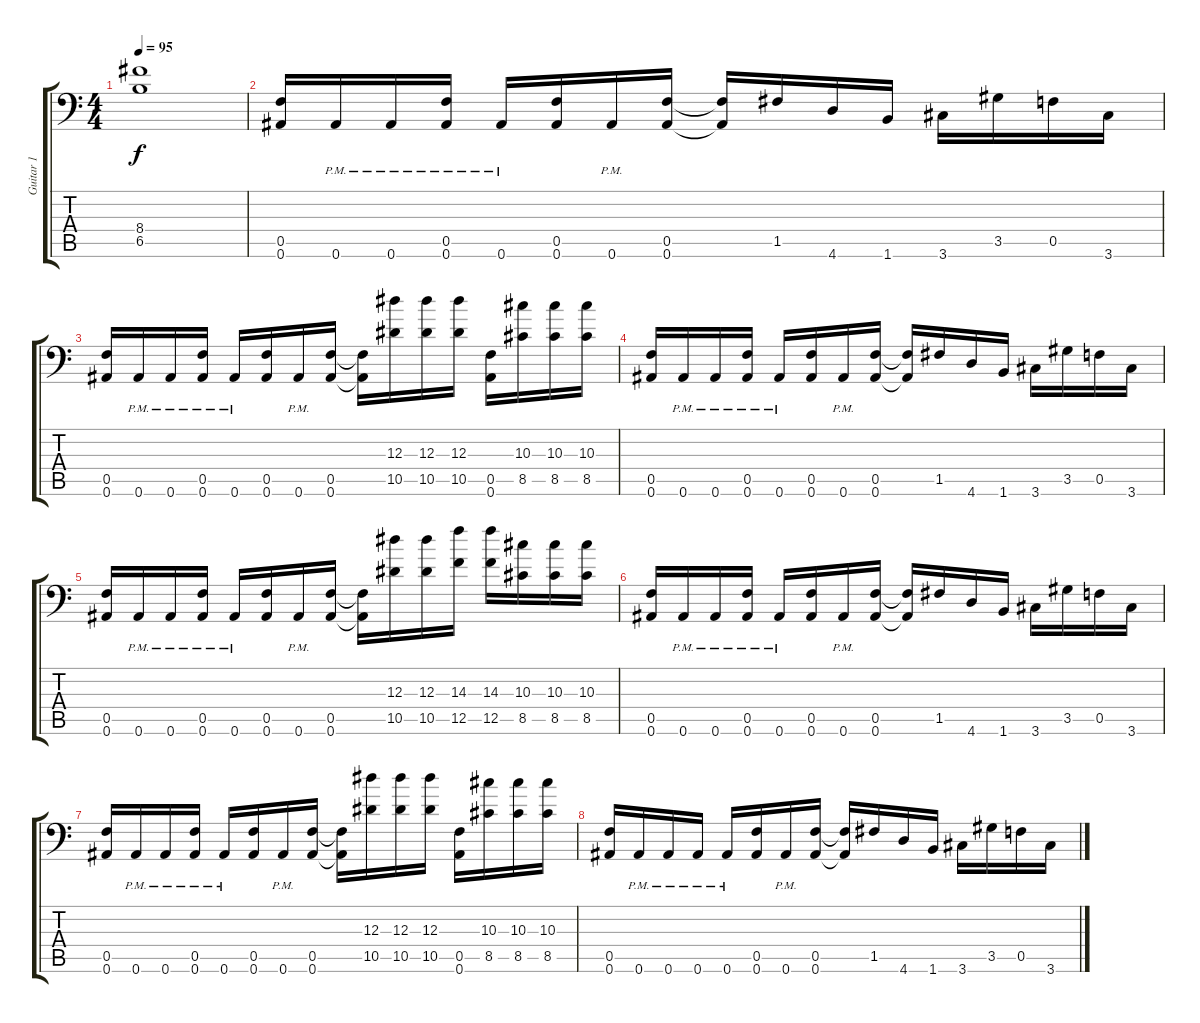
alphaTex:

\track ("Guitar 1" "Guitar 1") {instrument distortionguitar}
\staff {score tabs}
\tuning (C4 G3 Eb3 Bb2 F2 Bb1) {hide}
\ts (4 4)
\tempo 95
\clef f4
\ks c
(8.4{t} 6.5{t}).1{dy f} |
(0.5 0.6).16 0.6{pm}.16 0.6{pm}.16 (0.5 0.6{pm}).16 0.6{pm}.16 (0.5 0.6).16 0.6{pm}.16 (0.5 0.6).16 (0.5{t} 0.6{t}).16 1.5.16 4.6.16 1.6.16 3.6.16 3.5.16 0.5.16 3.6.16 |
(0.5 0.6).16 0.6{pm}.16 0.6{pm}.16 (0.5 0.6{pm}).16 0.6{pm}.16 (0.5 0.6).16 0.6{pm}.16 (0.5 0.6).16 (0.5{t} 0.6{t}).16 (12.3 10.5).16 (12.3 10.5).16 (12.3 10.5).16 (0.5 0.6).16 (10.3 8.5).16 (10.3 8.5).16 (10.3 8.5).16 |
(0.5 0.6).16 0.6{pm}.16 0.6{pm}.16 (0.5 0.6{pm}).16 0.6{pm}.16 (0.5 0.6).16 0.6{pm}.16 (0.5 0.6).16 (0.5{t} 0.6{t}).16 1.5.16 4.6.16 1.6.16 3.6.16 3.5.16 0.5.16 3.6.16 |
(0.5 0.6).16 0.6{pm}.16 0.6{pm}.16 (0.5 0.6{pm}).16 0.6{pm}.16 (0.5 0.6).16 0.6{pm}.16 (0.5 0.6).16 (0.5{t} 0.6{t}).16 (12.3 10.5).16 (12.3 10.5).16 (14.3 12.5).16 (14.3 12.5).16 (10.3 8.5).16 (10.3 8.5).16 (10.3 8.5).16 |
(0.5 0.6).16 0.6{pm}.16 0.6{pm}.16 (0.5 0.6{pm}).16 0.6{pm}.16 (0.5 0.6).16 0.6{pm}.16 (0.5 0.6).16 (0.5{t} 0.6{t}).16 1.5.16 4.6.16 1.6.16 3.6.16 3.5.16 0.5.16 3.6.16 |
(0.5 0.6).16 0.6{pm}.16 0.6{pm}.16 (0.5 0.6{pm}).16 0.6{pm}.16 (0.5 0.6).16 0.6{pm}.16 (0.5 0.6).16 (0.5{t} 0.6{t}).16 (12.3 10.5).16 (12.3 10.5).16 (12.3 10.5).16 (0.5 0.6).16 (10.3 8.5).16 (10.3 8.5).16 (10.3 8.5).16 |
(0.5 0.6).16 0.6{pm}.16 0.6{pm}.16 0.6{pm}.16 0.6{pm}.16 (0.5 0.6).16 0.6{pm}.16 (0.5 0.6).16 (0.5{t} 0.6{t}).16 1.5.16 4.6.16 1.6.16 3.6.16 3.5.16 0.5.16 3.6.16
